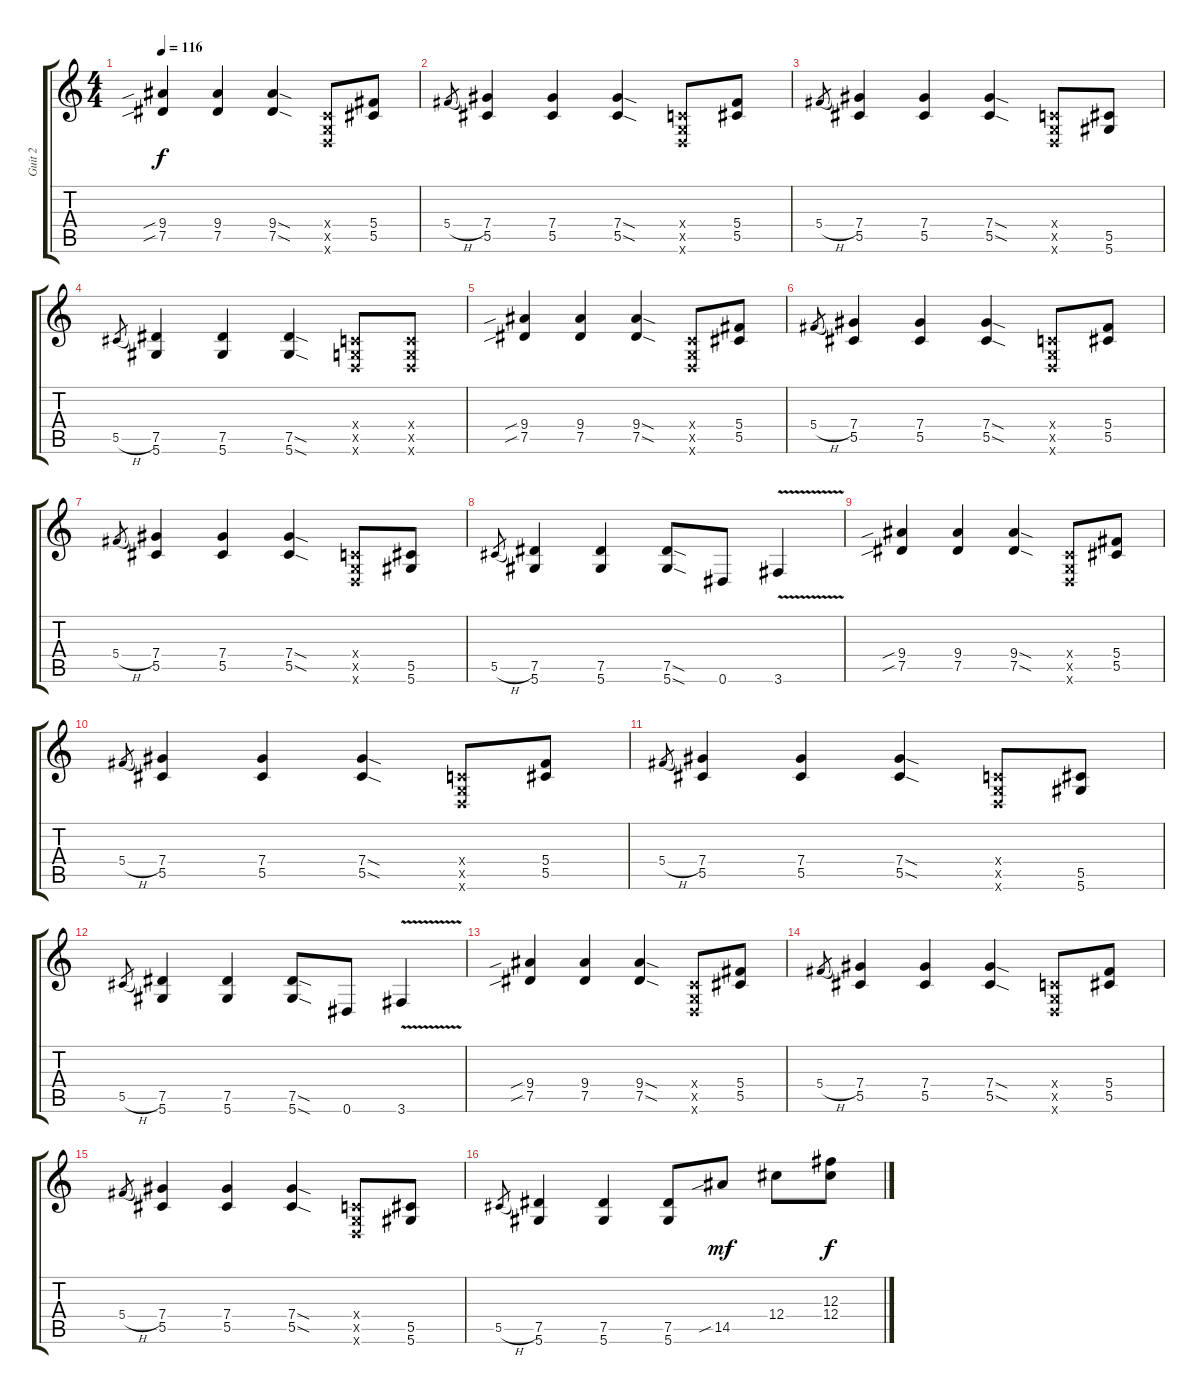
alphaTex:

\track ("Guit 2" "Guit 2") {instrument distortionguitar}
\staff {score tabs}
\tuning (Eb4 Bb3 Gb3 Db3 Ab2 Eb2) {hide}
\ts (4 4)
\tempo 116
\clef g2
\ks c
(9.4{sib} 7.5{sib}).4{dy f} (9.4 7.5).4 (9.4{sod} 7.5{sod}).4 (-1.4{x} -1.5{x} -1.6{x}).8 (5.4 5.5).8 |
5.4{h}.8{gr} (7.4 5.5).4 (7.4 5.5).4 (7.4{sod} 5.5{sod}).4 (-1.4{x} -1.5{x} -1.6{x}).8 (5.4 5.5).8 |
5.4{h}.8{gr} (7.4 5.5).4 (7.4 5.5).4 (7.4{sod} 5.5{sod}).4 (-1.4{x} -1.5{x} -1.6{x}).8 (5.5 5.6).8 |
5.5{h}.8{gr} (7.5 5.6).4 (7.5 5.6).4 (7.5{sod} 5.6{sod}).4 (-1.4{x} -1.5{x} -1.6{x}).8 (-1.4{x} -1.5{x} -1.6{x}).8 |
(9.4{sib} 7.5{sib}).4 (9.4 7.5).4 (9.4{sod} 7.5{sod}).4 (-1.4{x} -1.5{x} -1.6{x}).8 (5.4 5.5).8 |
5.4{h}.8{gr} (7.4 5.5).4 (7.4 5.5).4 (7.4{sod} 5.5{sod}).4 (-1.4{x} -1.5{x} -1.6{x}).8 (5.4 5.5).8 |
5.4{h}.8{gr} (7.4 5.5).4 (7.4 5.5).4 (7.4{sod} 5.5{sod}).4 (-1.4{x} -1.5{x} -1.6{x}).8 (5.5 5.6).8 |
5.5{h}.8{gr} (7.5 5.6).4 (7.5 5.6).4 (7.5{sod} 5.6{sod}).8 0.6.8 3.6{v}.4 |
(9.4{sib} 7.5{sib}).4 (9.4 7.5).4 (9.4{sod} 7.5{sod}).4 (-1.4{x} -1.5{x} -1.6{x}).8 (5.4 5.5).8 |
5.4{h}.8{gr} (7.4 5.5).4 (7.4 5.5).4 (7.4{sod} 5.5{sod}).4 (-1.4{x} -1.5{x} -1.6{x}).8 (5.4 5.5).8 |
5.4{h}.8{gr} (7.4 5.5).4 (7.4 5.5).4 (7.4{sod} 5.5{sod}).4 (-1.4{x} -1.5{x} -1.6{x}).8 (5.5 5.6).8 |
5.5{h}.8{gr} (7.5 5.6).4 (7.5 5.6).4 (7.5{sod} 5.6{sod}).8 0.6.8 3.6{v}.4 |
(9.4{sib} 7.5{sib}).4 (9.4 7.5).4 (9.4{sod} 7.5{sod}).4 (-1.4{x} -1.5{x} -1.6{x}).8 (5.4 5.5).8 |
5.4{h}.8{gr} (7.4 5.5).4 (7.4 5.5).4 (7.4{sod} 5.5{sod}).4 (-1.4{x} -1.5{x} -1.6{x}).8 (5.4 5.5).8 |
5.4{h}.8{gr} (7.4 5.5).4 (7.4 5.5).4 (7.4{sod} 5.5{sod}).4 (-1.4{x} -1.5{x} -1.6{x}).8 (5.5 5.6).8 |
5.5{h}.8{gr} (7.5 5.6).4 (7.5 5.6).4 (7.5 5.6).8 14.5{sib}.8{dy mf} 12.4.8 (12.3 12.4).8{dy f}
